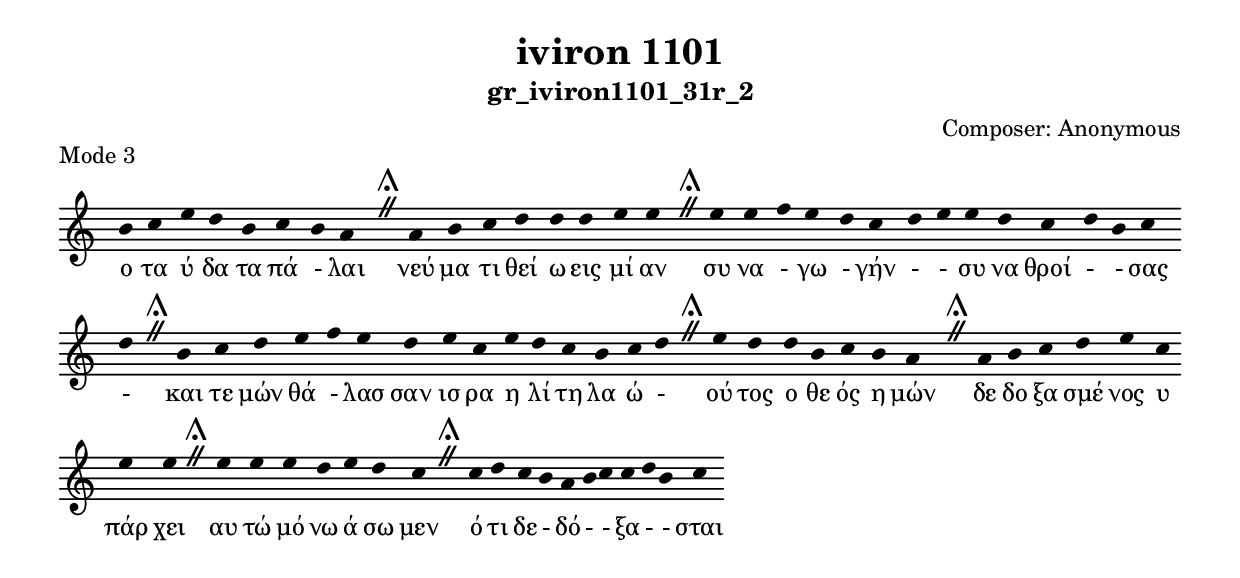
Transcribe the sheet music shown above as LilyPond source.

\include "gregorian.ly"

	\header {
 	  title = "iviron 1101"
	  subtitle = "gr_iviron1101_31r_2"
	  composer = "Composer: Αnonymous"
	  piece = "Mode 3"
	}

	chant = {
	  b'4 c''4 e''4 d''4 b'4 c''4 b'4 a'4 \divisioMaior
 a'4 b'4 c''4 d''4 d''4 d''4 e''4 e''4 \divisioMaior
 e''4 e''4 f''4 e''4 d''4 c''4 d''4 e''4 e''4 d''4 c''4 d''4 b'4 c''4 d''4 \divisioMaior
 b'4 c''4 d''4 e''4 f''4 e''4 d''4 e''4 c''4 e''4 d''4 c''4 b'4 c''4 d''4 \divisioMaior
 e''4 d''4 d''4 b'4 c''4 b'4 a'4 \divisioMaior
 a'4 b'4 c''4 d''4 e''4 c''4 e''4 e''4 \divisioMaior
 e''4 e''4 e''4 d''4 e''4 d''4 c''4 \divisioMaior
 c''4 d''4 c''4 b'4 a'4 b'4 c''4 c''4 d''4 b'4 c''4\finalis
	}

	verba = \lyricmode {ο τα ύ δα τα πά - λαι 
νεύ μα τι θεί ω εις μί αν 
συ να - γω - γήν -  - συ να θροί -  - σας - 
και τε μών θά - λασ σαν ισ ρα η λί τη λα ώ - 
ού τος ο θε ός η μών 
δε δο ξα σμέ νος υ πάρ χει 
αυ τώ μό νω ά σω μεν 
ό τι δε - δό -  - ξα -  - σται 
	}


	\score {
	  \new Staff <<
	  \new Voice = "melody" \chant
	  \new Lyrics = "one" \lyricsto melody \verba
	  >>
	  \layout {
	    \context {
	      \Staff
	      \remove "Time_signature_engraver"
	      \remove "Bar_engraver"
	    }
	    \context {
	      \Voice
	      \remove "Stem_engraver"
	    }
	  }
	}